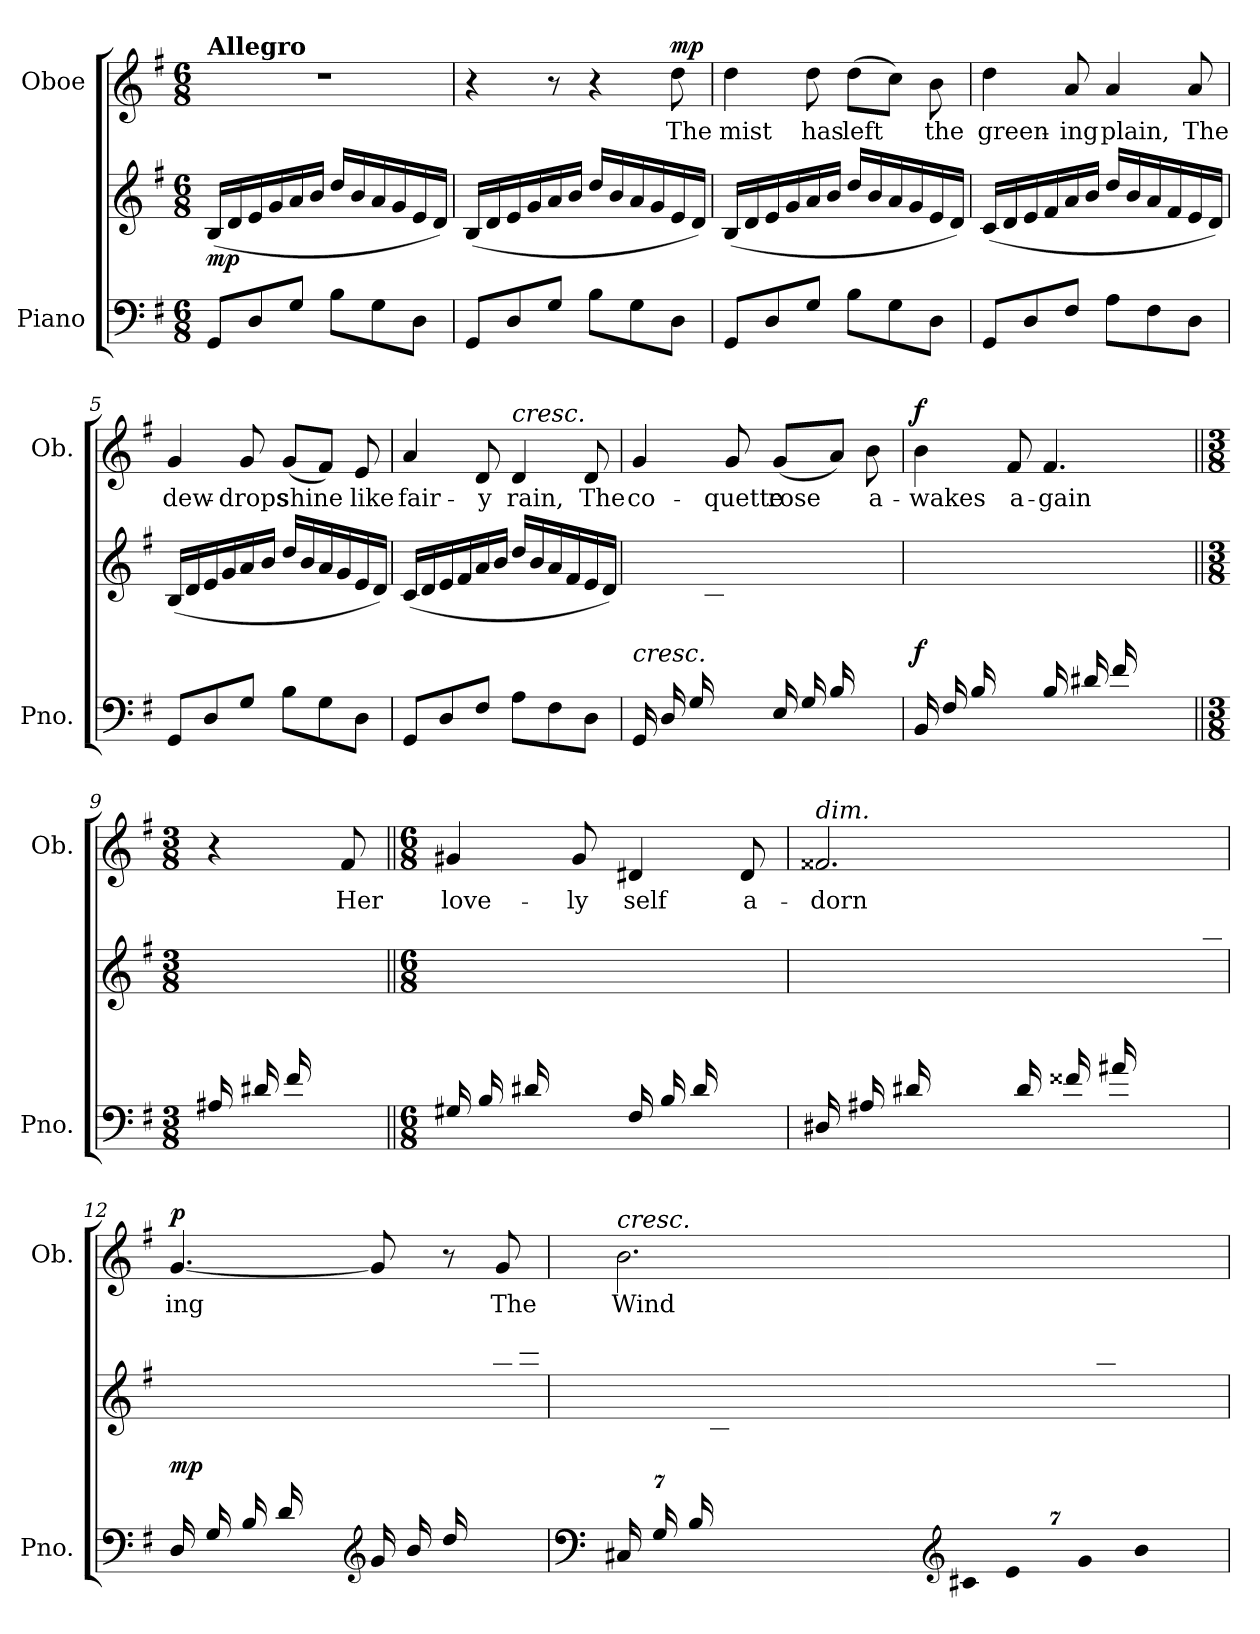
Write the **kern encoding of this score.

**kern	**kern	**dynam	**kern	**text	**dynam
*part2	*part2	*part2	*part1	*part1	*part1
*staff3	*staff2	*staff2/3	*staff1	*staff1	*staff1
*I"Piano	*	*	*I"Oboe	*	*
*I'Pno.	*	*	*I'Ob.	*	*
*clefF4	*clefG2	*	*clefG2	*	*
*k[f#]	*k[f#]	*	*k[f#]	*	*
*M6/8	*M6/8	*	*M6/8	*	*
=1	=1	=1	=1	=1	=1
!	!	!	!LO:TX:a:B:t=Allegro	!	!
!	!	!LO:DY:b	!	!	!
8GG/L	(>16B/LL	mp	2.r	.	.
.	16d/	.	.	.	.
8D/	16e/	.	.	.	.
.	16g/	.	.	.	.
8G/J	16a/	.	.	.	.
.	16b/JJ	.	.	.	.
8B\L	16dd/LL	.	.	.	.
.	16b/	.	.	.	.
8G\	16a/	.	.	.	.
.	16g/	.	.	.	.
8D\J	16e/	.	.	.	.
.	16d/JJ)	.	.	.	.
=2	=2	=2	=2	=2	=2
8GG/L	(>16B/LL	.	4r	.	.
.	16d/	.	.	.	.
8D/	16e/	.	.	.	.
.	16g/	.	.	.	.
8G/J	16a/	.	8r	.	.
.	16b/JJ	.	.	.	.
8B\L	16dd/LL	.	4r	.	.
.	16b/	.	.	.	.
8G\	16a/	.	.	.	.
.	16g/	.	.	.	.
!	!	!	!	!LO:LY:b	!LO:DY:a
8D\J	16e/	.	8dd\	The	mp
.	16d/JJ)	.	.	.	.
=3	=3	=3	=3	=3	=3
!	!	!	!	!LO:LY:b	!
8GG/L	(>16B/LL	.	4dd\	mist	.
.	16d/	.	.	.	.
8D/	16e/	.	.	.	.
.	16g/	.	.	.	.
!	!	!	!	!LO:LY:b	!
8G/J	16a/	.	8dd\	has	.
.	16b/JJ	.	.	.	.
!	!	!	!	!LO:LY:b	!
8B\L	16dd/LL	.	(8dd\L	left	.
.	16b/	.	.	.	.
8G\	16a/	.	8cc\J)	.	.
.	16g/	.	.	.	.
!	!	!	!	!LO:LY:b	!
8D\J	16e/	.	8b\	the	.
.	16d/JJ)	.	.	.	.
!!LO:LB:g=z
=4	=4	=4	=4	=4	=4
!	!	!	!	!LO:LY:b	!
8GG/L	(>16c/LL	.	4dd\	green-	.
.	16d/	.	.	.	.
8D/	16e/	.	.	.	.
.	16f#/	.	.	.	.
!	!	!	!	!LO:LY:b	!
8F#/J	16a/	.	8a/	-ing	.
.	16b/JJ	.	.	.	.
!	!	!	!	!LO:LY:b	!
8A\L	16dd/LL	.	4a/	plain,	.
.	16b/	.	.	.	.
8F#\	16a/	.	.	.	.
.	16f#/	.	.	.	.
!	!	!	!	!LO:LY:b	!
8D\J	16e/	.	8a/	The	.
.	16d/JJ)	.	.	.	.
=5	=5	=5	=5	=5	=5
!	!	!	!	!LO:LY:b	!
8GG/L	(>16B/LL	.	4g/	dew-	.
.	16d/	.	.	.	.
8D/	16e/	.	.	.	.
.	16g/	.	.	.	.
!	!	!	!	!LO:LY:b	!
8G/J	16a/	.	8g/	-drops	.
.	16b/JJ	.	.	.	.
!	!	!	!	!LO:LY:b	!
8B\L	16dd/LL	.	(8g/L	shine	.
.	16b/	.	.	.	.
8G\	16a/	.	8f#/J)	.	.
.	16g/	.	.	.	.
!	!	!	!	!LO:LY:b	!
8D\J	16e/	.	8e/	like	.
.	16d/JJ)	.	.	.	.
=6	=6	=6	=6	=6	=6
!	!	!	!	!LO:LY:b	!
8GG/L	(>16c/LL	.	4a/	fair-	.
.	16d/	.	.	.	.
8D/	16e/	.	.	.	.
.	16f#/	.	.	.	.
!	!	!	!	!LO:LY:b	!
8F#/J	16a/	.	8d/	-y	.
.	16b/JJ	.	.	.	.
!	!	!	!LO:TX:a:i:t=cresc.	!	!
!	!	!	!	!LO:LY:b	!
8A\L	16dd/LL	.	4d/	rain,	.
.	16b/	.	.	.	.
8F#\	16a/	.	.	.	.
.	16f#/	.	.	.	.
!	!	!	!	!LO:LY:b	!
8D\J	16e/	.	8d/	The	.
.	16d/JJ)	.	.	.	.
!!LO:LB:g=z
=7	=7	=7	=7	=7	=7
*	*^	*	*	*	*
!	!LO:TX:b:i:t=cresc.	!	!	!	!	!
!	!	!	!	!	!LO:LY:b	!
(16GG/LL	2.ryy	8.ryy	.	4g/	co-	.
16D/	.	.	.	.	.	.
16G/	.	.	.	.	.	.
8.ryy	.	16B\	.	.	.	.
!	!	!	!	!	!LO:LY:b	!
.	.	16d\	.	8g/	-quette	.
.	.	16g\JJ)	.	.	.	.
!	!	!	!	!	!LO:LY:b	!
(16E/LL	.	8.ryy	.	(8g/L	rose	.
16G/	.	.	.	.	.	.
16B/	.	.	.	8a/J)	.	.
8.ryy	.	16e\	.	.	.	.
!	!	!	!	!	!LO:LY:b	!
.	.	16g\	.	8b\	a-	.
.	.	16b\JJ)	.	.	.	.
=8	=8	=8	=8	=8	=8	=8
!	!	!	!LO:DY:b	!	!LO:LY:b	!LO:DY:a
(16BB/LL	2.ryy	8.ryy	f	4b\	-wakes	f
16F#/	.	.	.	.	.	.
16B/	.	.	.	.	.	.
8.ryy	.	16d#X\	.	.	.	.
!	!	!	!	!	!LO:LY:b	!
.	.	16f#\	.	8f#/	a-	.
.	.	16b\JJ)	.	.	.	.
!	!	!	!	!	!LO:LY:b	!
(16B/LL	.	8.ryy	.	4.f#/	-gain	.
16d#X/	.	.	.	.	.	.
16f#/	.	.	.	.	.	.
8.ryy	.	16b\	.	.	.	.
.	.	16dd#X\	.	.	.	.
.	.	16ff#\JJ)	.	.	.	.
=9||	=9||	=9||	=9||	=9||	=9||	=9||
*M3/8	*M3/8	*	*	*M3/8	*	*
(16A#X/LL	4.ryy	8.ryy	.	4r	.	.
16d#X/	.	.	.	.	.	.
16f#/	.	.	.	.	.	.
8.ryy	.	16a#X\	.	.	.	.
!	!	!	!	!	!LO:LY:b	!
.	.	16dd#X\	.	8f#/	Her	.
.	.	16ff#\JJ)	.	.	.	.
!!LO:PB:g=z
=10||	=10||	=10||	=10||	=10||	=10||	=10||
*M6/8	*M6/8	*	*	*M6/8	*	*
!	!	!	!	!	!LO:LY:b	!
(16G#X/LL	2.ryy	8.ryy	.	4g#X/	love-	.
16B/	.	.	.	.	.	.
16d#X/	.	.	.	.	.	.
8.ryy	.	16g#X\	.	.	.	.
!	!	!	!	!	!LO:LY:b	!
.	.	16b\	.	8g#/	-ly	.
.	.	16dd#X\JJ)	.	.	.	.
!	!	!	!	!	!LO:LY:b	!
(16F#/LL	.	8.ryy	.	4d#X/	self	.
16B/	.	.	.	.	.	.
16d#/	.	.	.	.	.	.
8.ryy	.	16f#\	.	.	.	.
!	!	!	!	!	!LO:LY:b	!
.	.	16b\	.	8d#/	a-	.
.	.	16dd#\JJ)	.	.	.	.
=11	=11	=11	=11	=11	=11	=11
!	!	!	!	!LO:TX:a:i:t=dim.	!	!
!	!	!	!	!	!LO:LY:b	!
(16D#X/LL	2.ryy	8.ryy	.	2.f##X/	-dorn	.
16A#X/	.	.	.	.	.	.
16d#X/	.	.	.	.	.	.
8.ryy	.	16f##X\	.	.	.	.
.	.	16a#X\	.	.	.	.
.	.	16dd#X\JJ)	.	.	.	.
(16d#/LL	.	8.ryy	.	.	.	.
16f##X/	.	.	.	.	.	.
16a#X/	.	.	.	.	.	.
8.ryy	.	16dd#\	.	.	.	.
.	.	16ff##X\	.	.	.	.
.	.	16aa#X\JJ)	.	.	.	.
!!LO:LB:g=z
=12	=12	=12	=12	=12	=12	=12
!	!	!	!LO:DY:b	!	!LO:LY:b	!LO:DY:a
(16D/LL	2.ryy	4ryy	mp	[4.g/	ing	p
16G/	.	.	.	.	.	.
16B/	.	.	.	.	.	.
16d/	.	.	.	.	.	.
*	*	*Xbrackettup	*	*	*	*
8ryy	.	24g\	.	.	.	.
.	.	24b\	.	.	.	.
.	.	24dd\JJ)	.	.	.	.
*clefG2	*	*	*	*	*	*
(16g/LL	.	8.ryy	.	8g/]	.	.
16b/	.	.	.	.	.	.
16dd/	.	.	.	8r	.	.
8.ryy	.	16gg\	.	.	.	.
!	!	!	!	!	!LO:LY:b	!
.	.	16bb\	.	8g/	The	.
.	.	16ddd\JJ)	.	.	.	.
=13	=13	=13	=13	=13	=13	=13
*clefF4	*	*	*	*	*	*
*Xbrackettup	*	*	*	*	*	*
!	!	!	!	!LO:TX:a:i:t=cresc.	!	!
!	!	!	!	!	!LO:LY:b	!
(56%3C#X/LL	2.ryy	28%3.ryy	.	2.b\	Wind	.
56%3G/	.	.	.	.	.	.
56%3B/	.	.	.	.	.	.
7.ryy	.	56%3c#X\	.	.	.	.
.	.	56%3e\	.	.	.	.
.	.	56%3g\	.	.	.	.
.	.	56%3b\JJ)	.	.	.	.
*clefG2	*	*	*	*	*	*
(64%3c#X/LL	.	8.ryy	.	.	.	.
64%3e/	.	.	.	.	.	.
64%3g/	.	.	.	.	.	.
64%3b/	.	.	.	.	.	.
8.ryy	.	64%3cc#X\	.	.	.	.
.	.	64%3ee\	.	.	.	.
.	.	64%3gg\	.	.	.	.
.	.	64%3bb\JJ)	.	.	.	.
*	*v	*v	*	*	*	*
=	=	=	=	=	=
*-	*-	*-	*-	*-	*-
